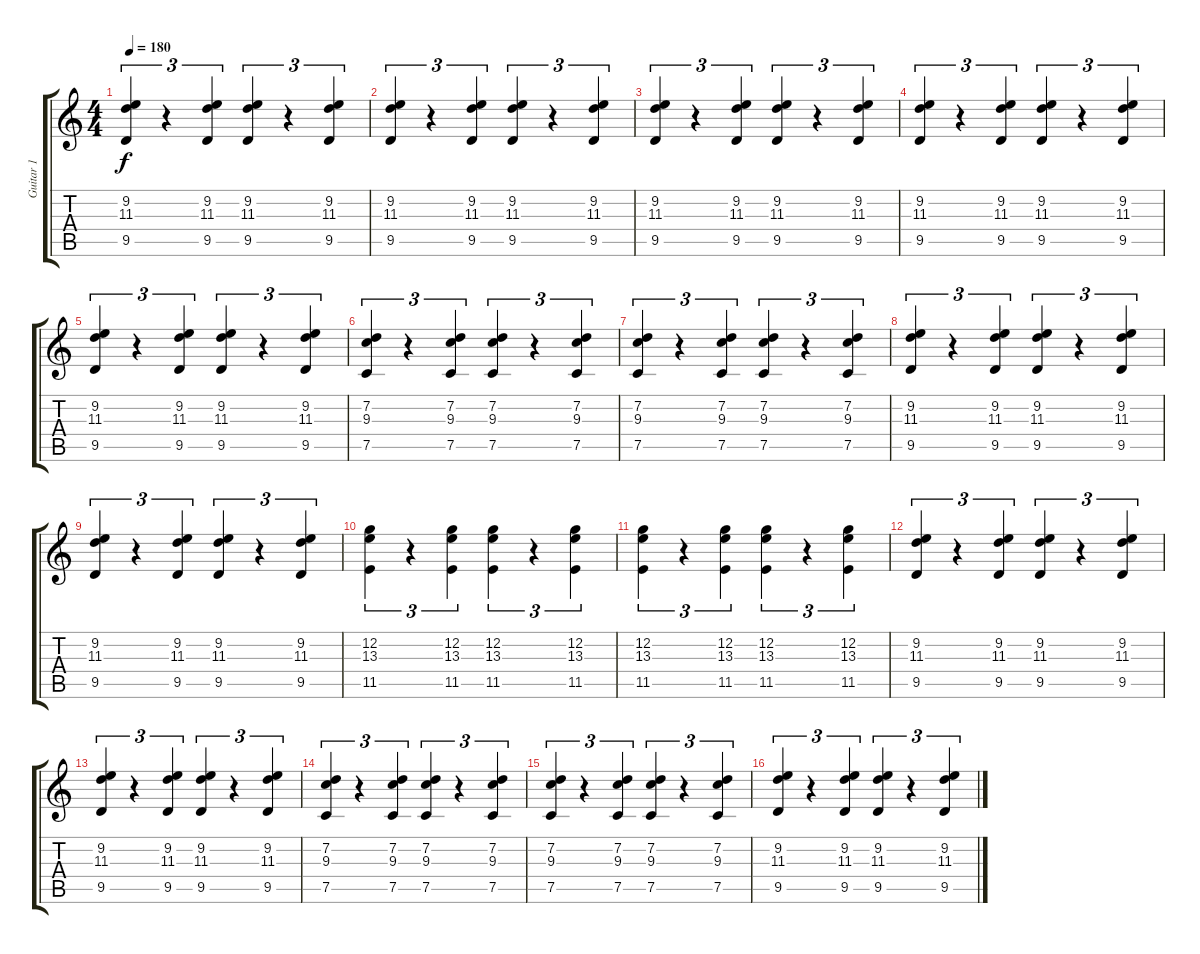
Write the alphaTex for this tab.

\track ("Guitar 1" "Guitar 1") {instrument distortionguitar}
\staff {score tabs}
\tuning (C4 G3 Eb3 Bb2 F2 C2) {hide}
\ts (4 4)
\tempo 180
\clef g2
\ks c
(9.2 11.3 9.5).4{tu (3 2) dy f} r.4{tu (3 2)} (9.2 11.3 9.5).4{tu (3 2)} (9.2 11.3 9.5).4{tu (3 2)} r.4{tu (3 2)} (9.2 11.3 9.5).4{tu (3 2)} |
(9.2 11.3 9.5).4{tu (3 2)} r.4{tu (3 2)} (9.2 11.3 9.5).4{tu (3 2)} (9.2 11.3 9.5).4{tu (3 2)} r.4{tu (3 2)} (9.2 11.3 9.5).4{tu (3 2)} |
(9.2 11.3 9.5).4{tu (3 2)} r.4{tu (3 2)} (9.2 11.3 9.5).4{tu (3 2)} (9.2 11.3 9.5).4{tu (3 2)} r.4{tu (3 2)} (9.2 11.3 9.5).4{tu (3 2)} |
(9.2 11.3 9.5).4{tu (3 2)} r.4{tu (3 2)} (9.2 11.3 9.5).4{tu (3 2)} (9.2 11.3 9.5).4{tu (3 2)} r.4{tu (3 2)} (9.2 11.3 9.5).4{tu (3 2)} |
(9.2 11.3 9.5).4{tu (3 2)} r.4{tu (3 2)} (9.2 11.3 9.5).4{tu (3 2)} (9.2 11.3 9.5).4{tu (3 2)} r.4{tu (3 2)} (9.2 11.3 9.5).4{tu (3 2)} |
(7.2 9.3 7.5).4{tu (3 2)} r.4{tu (3 2)} (7.2 9.3 7.5).4{tu (3 2)} (7.2 9.3 7.5).4{tu (3 2)} r.4{tu (3 2)} (7.2 9.3 7.5).4{tu (3 2)} |
(7.2 9.3 7.5).4{tu (3 2)} r.4{tu (3 2)} (7.2 9.3 7.5).4{tu (3 2)} (7.2 9.3 7.5).4{tu (3 2)} r.4{tu (3 2)} (7.2 9.3 7.5).4{tu (3 2)} |
(9.2 11.3 9.5).4{tu (3 2)} r.4{tu (3 2)} (9.2 11.3 9.5).4{tu (3 2)} (9.2 11.3 9.5).4{tu (3 2)} r.4{tu (3 2)} (9.2 11.3 9.5).4{tu (3 2)} |
(9.2 11.3 9.5).4{tu (3 2)} r.4{tu (3 2)} (9.2 11.3 9.5).4{tu (3 2)} (9.2 11.3 9.5).4{tu (3 2)} r.4{tu (3 2)} (9.2 11.3 9.5).4{tu (3 2)} |
(12.2 13.3 11.5).4{tu (3 2)} r.4{tu (3 2)} (12.2 13.3 11.5).4{tu (3 2)} (12.2 13.3 11.5).4{tu (3 2)} r.4{tu (3 2)} (12.2 13.3 11.5).4{tu (3 2)} |
(12.2 13.3 11.5).4{tu (3 2)} r.4{tu (3 2)} (12.2 13.3 11.5).4{tu (3 2)} (12.2 13.3 11.5).4{tu (3 2)} r.4{tu (3 2)} (12.2 13.3 11.5).4{tu (3 2)} |
(9.2 11.3 9.5).4{tu (3 2)} r.4{tu (3 2)} (9.2 11.3 9.5).4{tu (3 2)} (9.2 11.3 9.5).4{tu (3 2)} r.4{tu (3 2)} (9.2 11.3 9.5).4{tu (3 2)} |
(9.2 11.3 9.5).4{tu (3 2)} r.4{tu (3 2)} (9.2 11.3 9.5).4{tu (3 2)} (9.2 11.3 9.5).4{tu (3 2)} r.4{tu (3 2)} (9.2 11.3 9.5).4{tu (3 2)} |
(7.2 9.3 7.5).4{tu (3 2)} r.4{tu (3 2)} (7.2 9.3 7.5).4{tu (3 2)} (7.2 9.3 7.5).4{tu (3 2)} r.4{tu (3 2)} (7.2 9.3 7.5).4{tu (3 2)} |
(7.2 9.3 7.5).4{tu (3 2)} r.4{tu (3 2)} (7.2 9.3 7.5).4{tu (3 2)} (7.2 9.3 7.5).4{tu (3 2)} r.4{tu (3 2)} (7.2 9.3 7.5).4{tu (3 2)} |
(9.2 11.3 9.5).4{tu (3 2)} r.4{tu (3 2)} (9.2 11.3 9.5).4{tu (3 2)} (9.2 11.3 9.5).4{tu (3 2)} r.4{tu (3 2)} (9.2 11.3 9.5).4{tu (3 2)}
